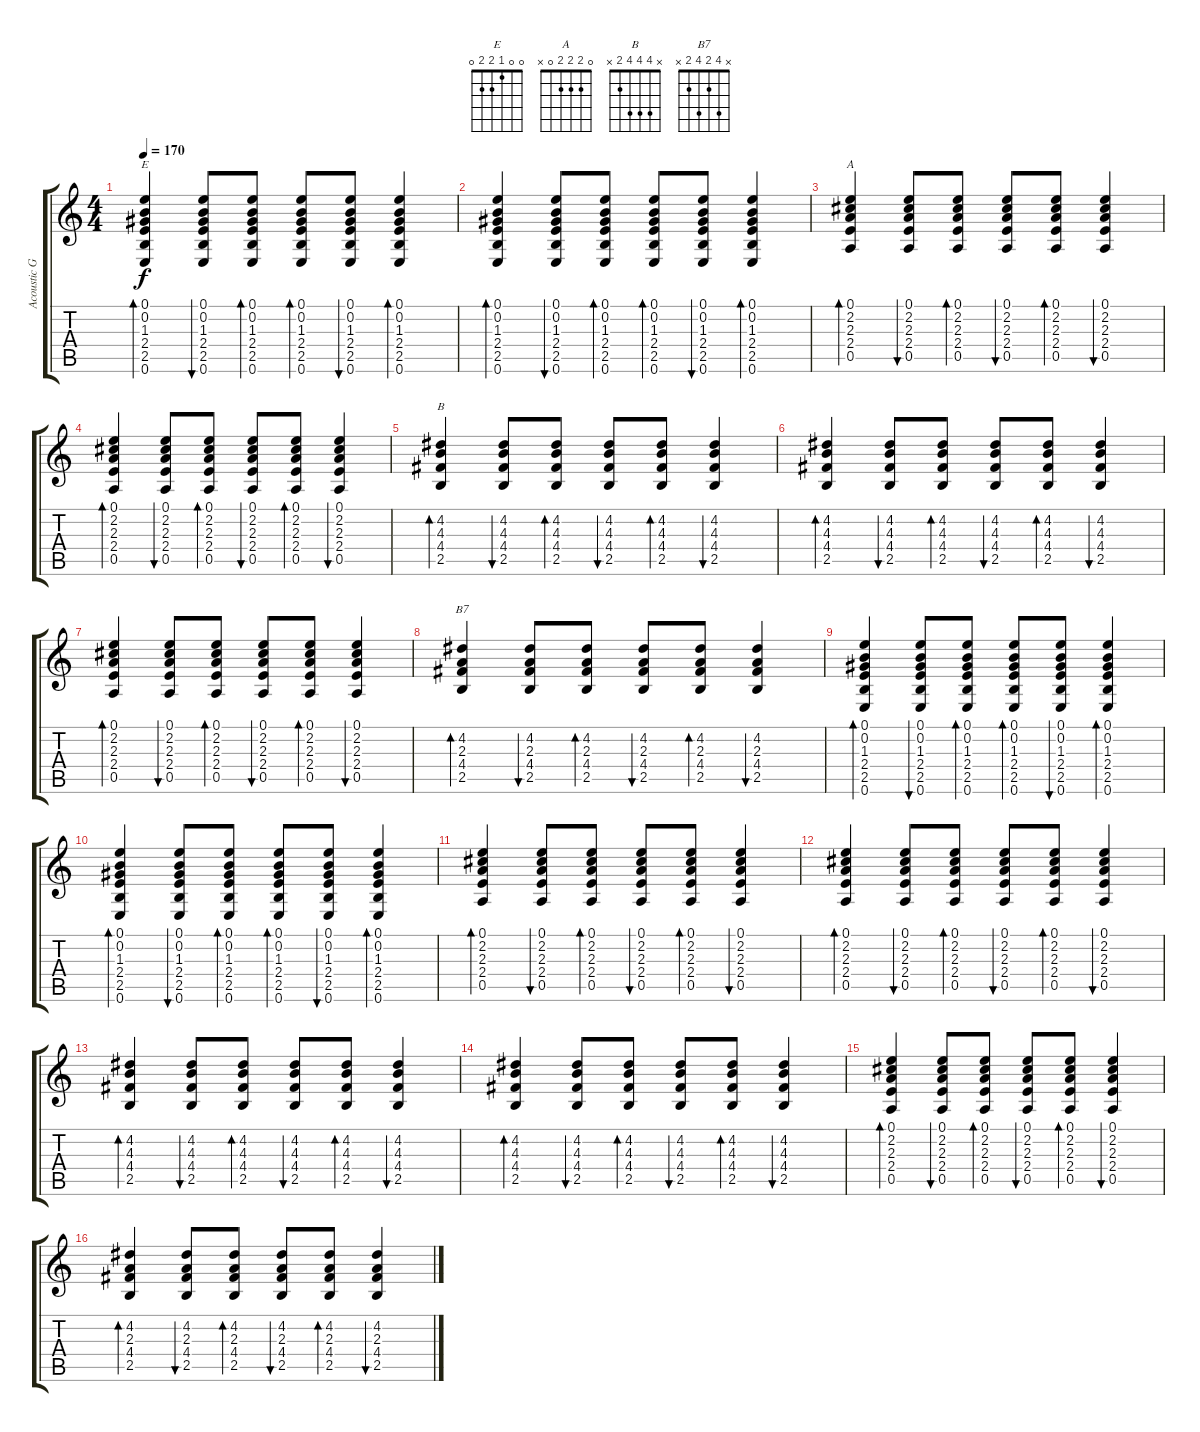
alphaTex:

\track ("Acoustic Guitar 1" "Acoustic G") {instrument acousticguitarsteel}
\staff {score tabs}
\tuning (E4 B3 G3 D3 A2 E2) {hide}
\chord ("E" 0 0 1 2 2 0)
\chord ("A" 0 2 2 2 0 x)
\chord ("B" x 4 4 4 2 x)
\chord ("B7" x 4 2 4 2 x)
\ts (4 4)
\tempo 170
\clef g2
\ks c
(0.1 0.2 1.3 2.4 2.5 0.6).4{bd 60 ch "E" dy f} (0.1 0.2 1.3 2.4 2.5 0.6).8{bu 60} (0.1 0.2 1.3 2.4 2.5 0.6).8{bd 60} (0.1 0.2 1.3 2.4 2.5 0.6).8{bd 60} (0.1 0.2 1.3 2.4 2.5 0.6).8{bu 60} (0.1 0.2 1.3 2.4 2.5 0.6).4{bd 60} |
(0.1 0.2 1.3 2.4 2.5 0.6).4{bd 60} (0.1 0.2 1.3 2.4 2.5 0.6).8{bu 60} (0.1 0.2 1.3 2.4 2.5 0.6).8{bd 60} (0.1 0.2 1.3 2.4 2.5 0.6).8{bd 60} (0.1 0.2 1.3 2.4 2.5 0.6).8{bu 60} (0.1 0.2 1.3 2.4 2.5 0.6).4{bd 60} |
(0.1 2.2 2.3 2.4 0.5).4{bd 60 ch "A"} (0.1 2.2 2.3 2.4 0.5).8{bu 60} (0.1 2.2 2.3 2.4 0.5).8{bd 60} (0.1 2.2 2.3 2.4 0.5).8{bu 60} (0.1 2.2 2.3 2.4 0.5).8{bd 60} (0.1 2.2 2.3 2.4 0.5).4{bu 60} |
(0.1 2.2 2.3 2.4 0.5).4{bd 60} (0.1 2.2 2.3 2.4 0.5).8{bu 60} (0.1 2.2 2.3 2.4 0.5).8{bd 60} (0.1 2.2 2.3 2.4 0.5).8{bu 60} (0.1 2.2 2.3 2.4 0.5).8{bd 60} (0.1 2.2 2.3 2.4 0.5).4{bu 60} |
(4.2 4.3 4.4 2.5).4{bd 60 ch "B"} (4.2 4.3 4.4 2.5).8{bu 60} (4.2 4.3 4.4 2.5).8{bd 60} (4.2 4.3 4.4 2.5).8{bu 60} (4.2 4.3 4.4 2.5).8{bd 60} (4.2 4.3 4.4 2.5).4{bu 60} |
(4.2 4.3 4.4 2.5).4{bd 60} (4.2 4.3 4.4 2.5).8{bu 60} (4.2 4.3 4.4 2.5).8{bd 60} (4.2 4.3 4.4 2.5).8{bu 60} (4.2 4.3 4.4 2.5).8{bd 60} (4.2 4.3 4.4 2.5).4{bu 60} |
(0.1 2.2 2.3 2.4 0.5).4{bd 60} (0.1 2.2 2.3 2.4 0.5).8{bu 60} (0.1 2.2 2.3 2.4 0.5).8{bd 60} (0.1 2.2 2.3 2.4 0.5).8{bu 60} (0.1 2.2 2.3 2.4 0.5).8{bd 60} (0.1 2.2 2.3 2.4 0.5).4{bu 60} |
(4.2 2.3 4.4 2.5).4{bd 60 ch "B7"} (4.2 2.3 4.4 2.5).8{bu 60} (4.2 2.3 4.4 2.5).8{bd 60} (4.2 2.3 4.4 2.5).8{bu 60} (4.2 2.3 4.4 2.5).8{bd 60} (4.2 2.3 4.4 2.5).4{bu 60} |
(0.1 0.2 1.3 2.4 2.5 0.6).4{bd 60} (0.1 0.2 1.3 2.4 2.5 0.6).8{bu 60} (0.1 0.2 1.3 2.4 2.5 0.6).8{bd 60} (0.1 0.2 1.3 2.4 2.5 0.6).8{bd 60} (0.1 0.2 1.3 2.4 2.5 0.6).8{bu 60} (0.1 0.2 1.3 2.4 2.5 0.6).4{bd 60} |
(0.1 0.2 1.3 2.4 2.5 0.6).4{bd 60} (0.1 0.2 1.3 2.4 2.5 0.6).8{bu 60} (0.1 0.2 1.3 2.4 2.5 0.6).8{bd 60} (0.1 0.2 1.3 2.4 2.5 0.6).8{bd 60} (0.1 0.2 1.3 2.4 2.5 0.6).8{bu 60} (0.1 0.2 1.3 2.4 2.5 0.6).4{bd 60} |
(0.1 2.2 2.3 2.4 0.5).4{bd 60} (0.1 2.2 2.3 2.4 0.5).8{bu 60} (0.1 2.2 2.3 2.4 0.5).8{bd 60} (0.1 2.2 2.3 2.4 0.5).8{bu 60} (0.1 2.2 2.3 2.4 0.5).8{bd 60} (0.1 2.2 2.3 2.4 0.5).4{bu 60} |
(0.1 2.2 2.3 2.4 0.5).4{bd 60} (0.1 2.2 2.3 2.4 0.5).8{bu 60} (0.1 2.2 2.3 2.4 0.5).8{bd 60} (0.1 2.2 2.3 2.4 0.5).8{bu 60} (0.1 2.2 2.3 2.4 0.5).8{bd 60} (0.1 2.2 2.3 2.4 0.5).4{bu 60} |
(4.2 4.3 4.4 2.5).4{bd 60} (4.2 4.3 4.4 2.5).8{bu 60} (4.2 4.3 4.4 2.5).8{bd 60} (4.2 4.3 4.4 2.5).8{bu 60} (4.2 4.3 4.4 2.5).8{bd 60} (4.2 4.3 4.4 2.5).4{bu 60} |
(4.2 4.3 4.4 2.5).4{bd 60} (4.2 4.3 4.4 2.5).8{bu 60} (4.2 4.3 4.4 2.5).8{bd 60} (4.2 4.3 4.4 2.5).8{bu 60} (4.2 4.3 4.4 2.5).8{bd 60} (4.2 4.3 4.4 2.5).4{bu 60} |
(0.1 2.2 2.3 2.4 0.5).4{bd 60} (0.1 2.2 2.3 2.4 0.5).8{bu 60} (0.1 2.2 2.3 2.4 0.5).8{bd 60} (0.1 2.2 2.3 2.4 0.5).8{bu 60} (0.1 2.2 2.3 2.4 0.5).8{bd 60} (0.1 2.2 2.3 2.4 0.5).4{bu 60} |
(4.2 2.3 4.4 2.5).4{bd 60} (4.2 2.3 4.4 2.5).8{bu 60} (4.2 2.3 4.4 2.5).8{bd 60} (4.2 2.3 4.4 2.5).8{bu 60} (4.2 2.3 4.4 2.5).8{bd 60} (4.2 2.3 4.4 2.5).4{bu 60}
